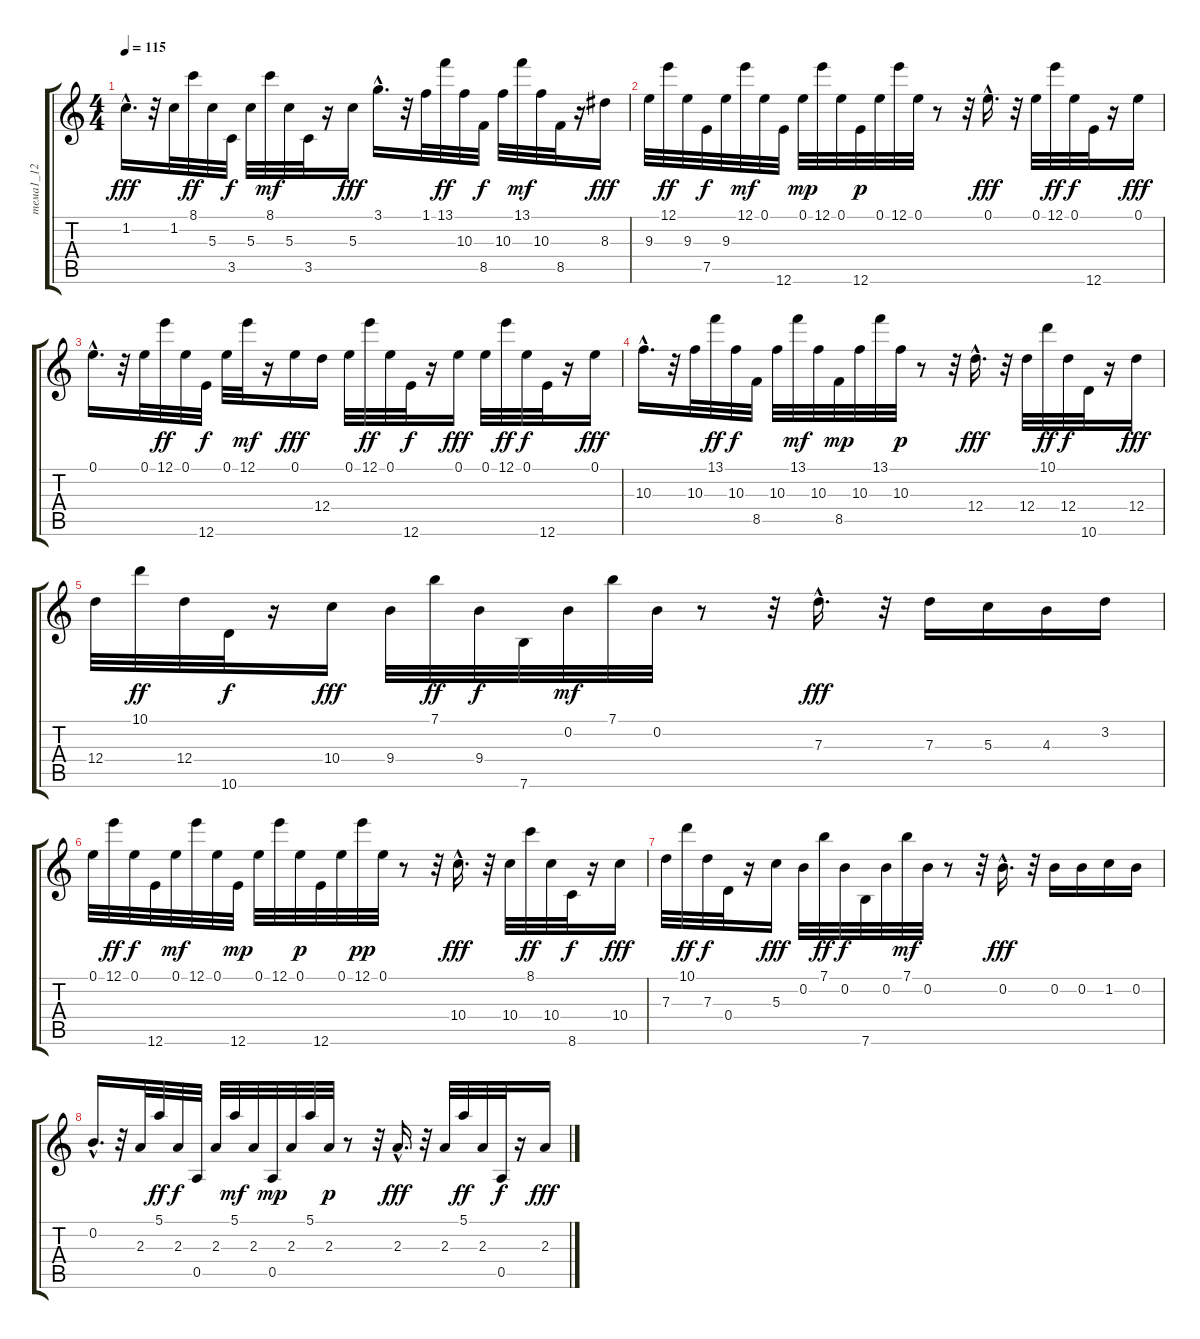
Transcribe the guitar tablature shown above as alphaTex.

\track ("тема1_12" "тема1_12") {instrument overdrivenguitar}
\staff {score tabs}
\tuning (E4 B3 G3 D3 A2 E2) {hide}
\ts (4 4)
\tempo 115
\clef g2
\ks c
1.2{hac}.16{d dy fff} r.32 1.2.32 8.1.32{dy ff} 5.3.32 3.5.32{dy f} 5.3.32 8.1.32{dy mf} 5.3.32 3.5.32 r.16 5.3.16{dy fff} 3.1{hac}.16{d} r.32 1.1.32 13.1.32{dy ff} 10.3.32 8.5.32{dy f} 10.3.32 13.1.32{dy mf} 10.3.32 8.5.32 r.16 8.3.16{dy fff} |
9.3.32 12.1.32{dy ff} 9.3.32 7.5.32{dy f} 9.3.32 12.1.32{dy mf} 0.1.32 12.6.32 0.1.32{dy mp} 12.1.32 0.1.32 12.6.32{dy p} 0.1.32 12.1.32 0.1.32 r.8 r.32 0.1{hac}.16{d dy fff} r.32 0.1.32 12.1.32{dy ff} 0.1.32{dy f} 12.6.32 r.16 0.1.16{dy fff} |
0.1{hac}.16{d} r.32 0.1.32 12.1.32{dy ff} 0.1.32 12.6.32{dy f} 0.1.32 12.1.32{dy mf} r.16 0.1.16{dy fff} 12.4.16 0.1.32 12.1.32{dy ff} 0.1.32 12.6.32{dy f} r.16 0.1.16{dy fff} 0.1.32{balance 0} 12.1.32{dy ff} 0.1.32{dy f} 12.6.32 r.16 0.1.16{dy fff} |
10.3{hac}.16{d} r.32 10.3.32 13.1.32{dy ff} 10.3.32{dy f} 8.5.32 10.3.32 13.1.32{dy mf} 10.3.32 8.5.32{dy mp} 10.3.32 13.1.32 10.3.32{dy p} r.8 r.32 12.4{hac}.16{d dy fff} r.32 12.4.32 10.1.32{dy ff} 12.4.32{dy f} 10.6.32 r.16 12.4.16{dy fff} |
12.4.32 10.1.32{dy ff} 12.4.32 10.6.32{dy f} r.16 10.4.16{dy fff} 9.4.32 7.1.32{dy ff} 9.4.32{dy f} 7.6.32 0.2.32{dy mf} 7.1.32 0.2.32 r.8 r.32 7.3{hac}.16{d dy fff} r.32 7.3.16 5.3.16 4.3.16 3.2.16 |
0.1.32 12.1.32{dy ff} 0.1.32{dy f} 12.6.32 0.1.32{dy mf} 12.1.32 0.1.32 12.6.32{dy mp} 0.1.32 12.1.32 0.1.32{dy p} 12.6.32 0.1.32 12.1.32{dy pp} 0.1.32 r.8 r.32 10.4{hac}.16{d dy fff} r.32 10.4.32 8.1.32{dy ff} 10.4.32 8.6.32{dy f} r.16 10.4.16{dy fff} |
7.3.32 10.1.32{dy ff} 7.3.32{dy f} 0.4.32 r.16 5.3.16{dy fff} 0.2.32 7.1.32{dy ff} 0.2.32{dy f} 7.6.32 0.2.32 7.1.32{dy mf} 0.2.32 r.8 r.32 0.2{hac}.16{d dy fff} r.32 0.2.16 0.2.16 1.2.16 0.2.16 |
0.2{hac}.16{d} r.32 2.3.32 5.1.32{dy ff} 2.3.32{dy f} 0.5.32 2.3.32 5.1.32{dy mf} 2.3.32 0.5.32{dy mp} 2.3.32 5.1.32 2.3.32{dy p} r.8 r.32 2.3{hac}.16{d dy fff} r.32 2.3.32 5.1.32{dy ff} 2.3.32 0.5.32{dy f} r.16 2.3.16{dy fff}
